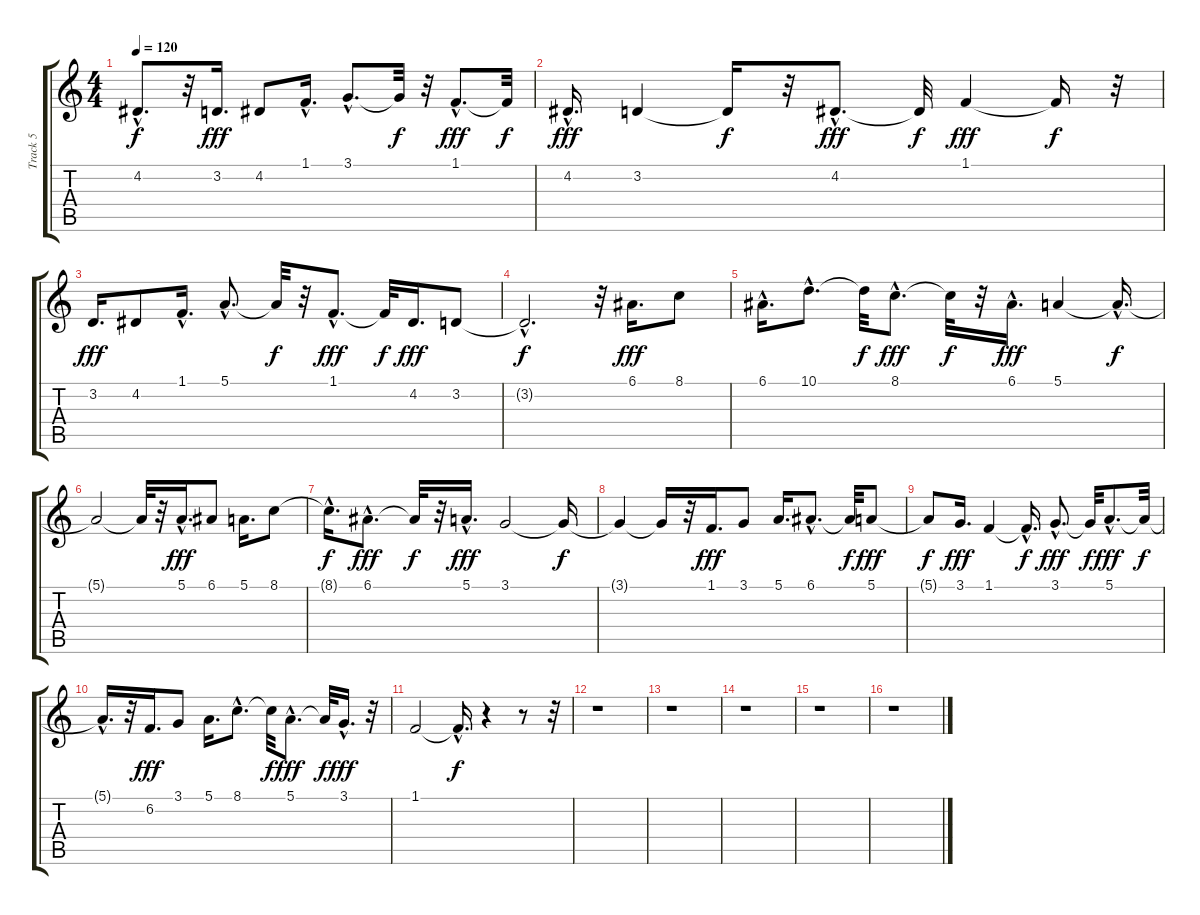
\track ("Track 5" "Track 5") {instrument shakuhachi}
\staff {score tabs}
\tuning (E4 B3 G3 D3 A2 E2) {hide}
\ts (4 4)
\tempo 120
\clef g2
\ks c
4.2{hac t}.8{d dy f} r.32 3.2.16{d dy fff} 4.2.8 1.1{hac}.16{d} 3.1{hac}.8{d} 3.1{t}.32{dy f} r.32 1.1{hac}.8{d dy fff} 1.1{t}.32{dy f} |
4.2{hac}.16{d dy fff} 3.2.4 3.2{t}.16{dy f} r.32 4.2{hac}.8{d dy fff} 4.2{t}.32{dy f} 1.1.4{dy fff} 1.1{t}.16{dy f} r.32 |
3.2.16{d dy fff} 4.2.8 1.1{hac}.16{d} 5.1{hac}.8{d} 5.1{t}.32{dy f} r.32 1.1{hac}.8{d dy fff} 1.1{t}.32{dy f} 4.2.16{d dy fff} 3.2.8 |
3.2{hac t}.2{d dy f} r.32 6.1.16{d dy fff} 8.1.8 |
6.1{hac}.16{d} 10.1{hac}.8{d} 10.1{t}.32{dy f} 8.1{hac}.8{d dy fff} 8.1{t}.32{dy f} r.32 6.1{hac}.16{d dy fff} 5.1.4 5.1{hac t}.16{d dy f} |
5.1{t}.2 5.1{t}.32 r.32 5.1{hac}.16{d dy fff} 6.1.8 5.1.16{d} 8.1.8 |
8.1{hac t}.16{d dy f} 6.1{hac}.8{d dy fff} 6.1{t}.32{dy f} r.32 5.1{hac}.16{d dy fff} 3.1.2 3.1{t}.16{dy f} |
3.1{t}.4 3.1{t}.16 r.32 1.1.16{d dy fff} 3.1.8 5.1.16{d} 6.1{hac}.8{d} 6.1{t}.32{dy f} 5.1.8{dy fff} |
5.1{t}.8{dy f} 3.1.16{d dy fff} 1.1.4 1.1{hac t}.16{d dy f} 3.1{hac}.8{d dy fff} 3.1{t}.32{dy f} 5.1{hac}.8{d dy fff} 5.1{t}.32{dy f} |
5.1{hac t}.16{d} r.32 6.2.16{d dy fff} 3.1.8 5.1.16{d} 8.1{hac}.8{d} 8.1{t}.32{dy f} 5.1{hac}.8{d dy fff} 5.1{t}.32{dy f} 3.1{hac}.16{d dy fff} r.32 |
1.1.2 1.1{hac t}.16{d dy f} r.4 r.8 r.32 |
r.1 |
r.1 |
r.1 |
r.1 |
r.1
